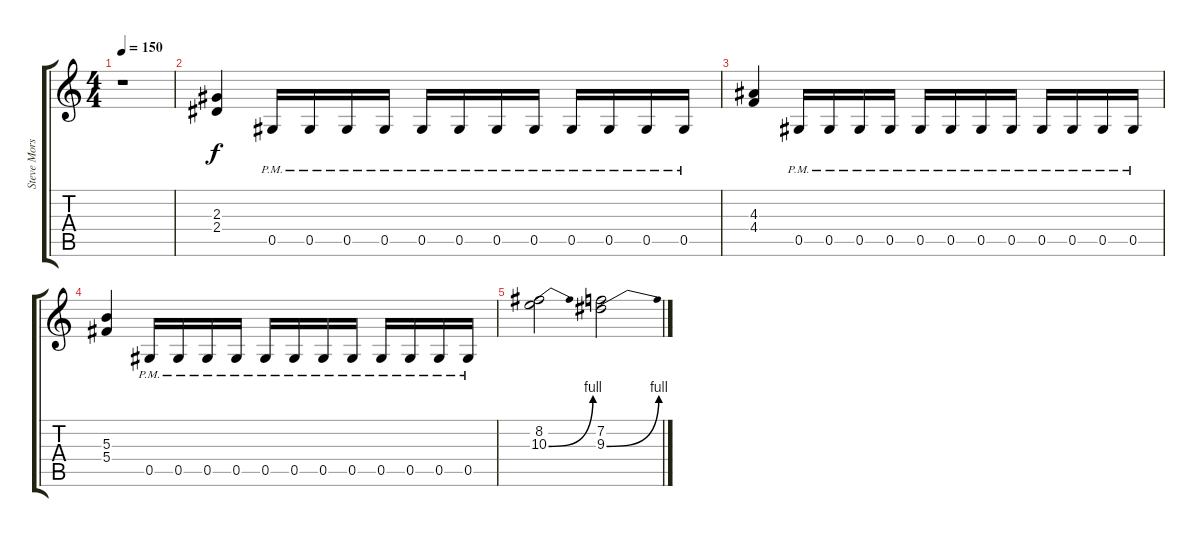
\track ("Steve Morse (Rhythm)" "Steve Mors") {instrument distortionguitar}
\staff {score tabs}
\tuning (Eb4 Bb3 Gb3 Db3 Ab2 Eb2) {hide}
\ts (4 4)
\tempo 150
\clef g2
\ks c
r.1{dy f} |
(2.3 2.4).4 0.5{pm}.16 0.5{pm}.16 0.5{pm}.16 0.5{pm}.16 0.5{pm}.16 0.5{pm}.16 0.5{pm}.16 0.5{pm}.16 0.5{pm}.16 0.5{pm}.16 0.5{pm}.16 0.5{pm}.16 |
(4.3 4.4).4 0.5{pm}.16 0.5{pm}.16 0.5{pm}.16 0.5{pm}.16 0.5{pm}.16 0.5{pm}.16 0.5{pm}.16 0.5{pm}.16 0.5{pm}.16 0.5{pm}.16 0.5{pm}.16 0.5{pm}.16 |
(5.3 5.4).4 0.5{pm}.16 0.5{pm}.16 0.5{pm}.16 0.5{pm}.16 0.5{pm}.16 0.5{pm}.16 0.5{pm}.16 0.5{pm}.16 0.5{pm}.16 0.5{pm}.16 0.5{pm}.16 0.5{pm}.16 |
(8.2 10.3{be (bend 0 0 60 4)}).2 (7.2 9.3{be (bend 0 0 60 4)}).2
